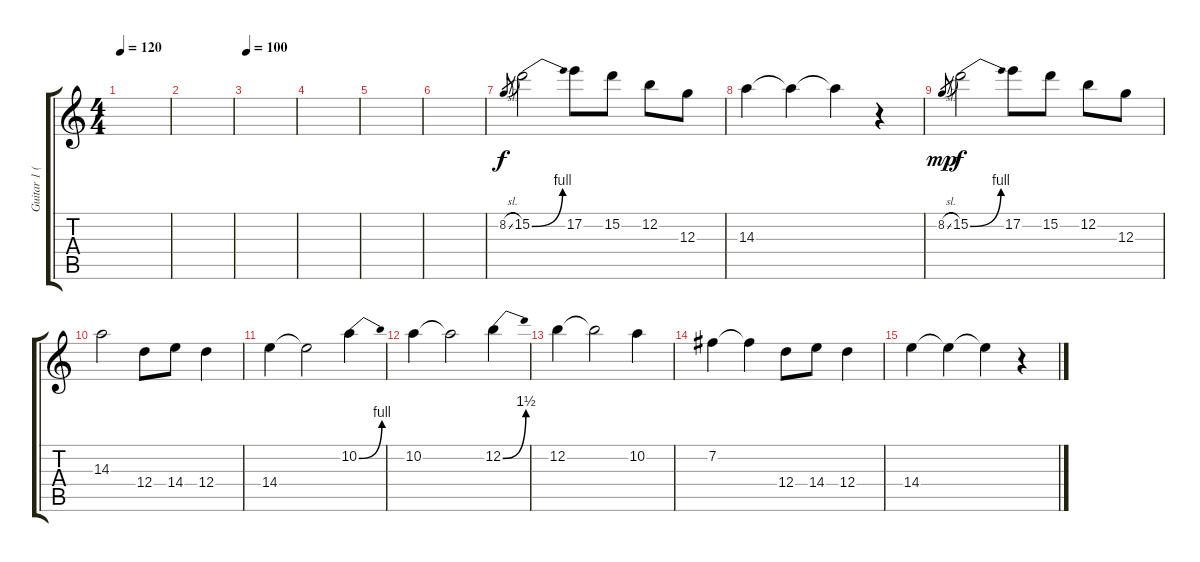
\track ("Guitar 1 (solo)" "Guitar 1 (") {instrument distortionguitar}
\staff {score tabs}
\tuning (E4 B3 G3 D3 A2 E2) {hide}
\ts (4 4)
\tempo 120
\tempo 100
\tempo 120
\clef g2
\ks c
|
|
\tempo 100
|
|
|
|
8.2{sl}.8{gr} 15.2{be (bend 0 0 60 4)}.2{dy f} 17.2.8 15.2.8 12.2.8 12.3.8 |
14.3.4 14.3{t}.4 14.3{t}.4 r.4 |
8.2{sl}.8{gr dy mp} 15.2{be (bend 0 0 60 4)}.2{dy f} 17.2.8 15.2.8 12.2.8 12.3.8 |
14.3.2 12.4.8 14.4.8 12.4.4 |
14.4.4 14.4{t}.2 10.2{be (bend 0 0 60 4)}.4 |
10.2.4 10.2{t}.2 12.2{be (bend 0 0 60 6)}.4 |
12.2.4 12.2{t}.2 10.2.4 |
7.2.4 7.2{t}.4 12.4.8 14.4.8 12.4.4 |
14.4.4 14.4{t}.4 14.4{t}.4 r.4
